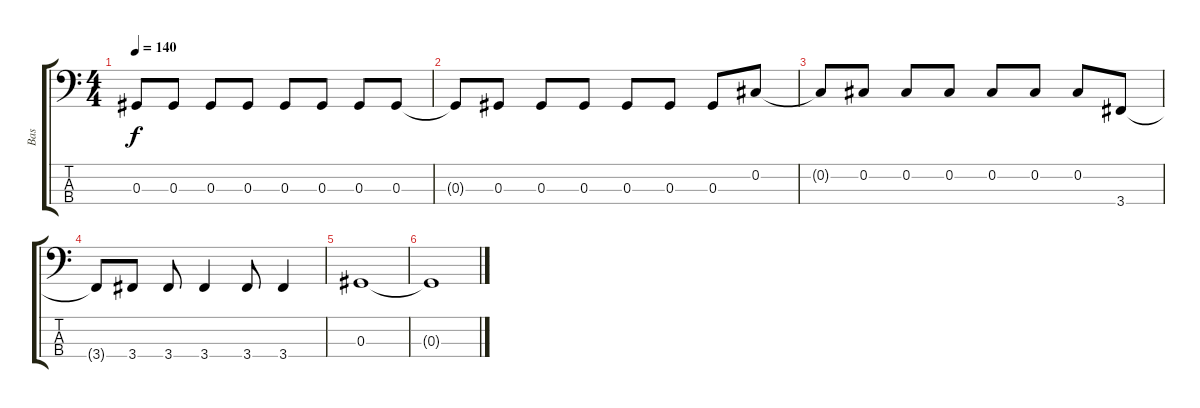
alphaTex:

\track ("Bas" "Bas") {instrument electricbassfinger}
\staff {score tabs}
\tuning (Gb2 Db2 Ab1 Eb1) {hide}
\ts (4 4)
\tempo 140
\clef f4
\ks c
0.3{t}.8{dy f} 0.3.8 0.3.8 0.3.8 0.3.8 0.3.8 0.3.8 0.3.8 |
0.3{t}.8 0.3.8 0.3.8 0.3.8 0.3.8 0.3.8 0.3.8 0.2.8 |
0.2{t}.8 0.2.8 0.2.8 0.2.8 0.2.8 0.2.8 0.2.8 3.4.8 |
3.4{t}.8 3.4.8 3.4.8 3.4.4 3.4.8 3.4.4 |
0.3.1 |
0.3{t}.1
